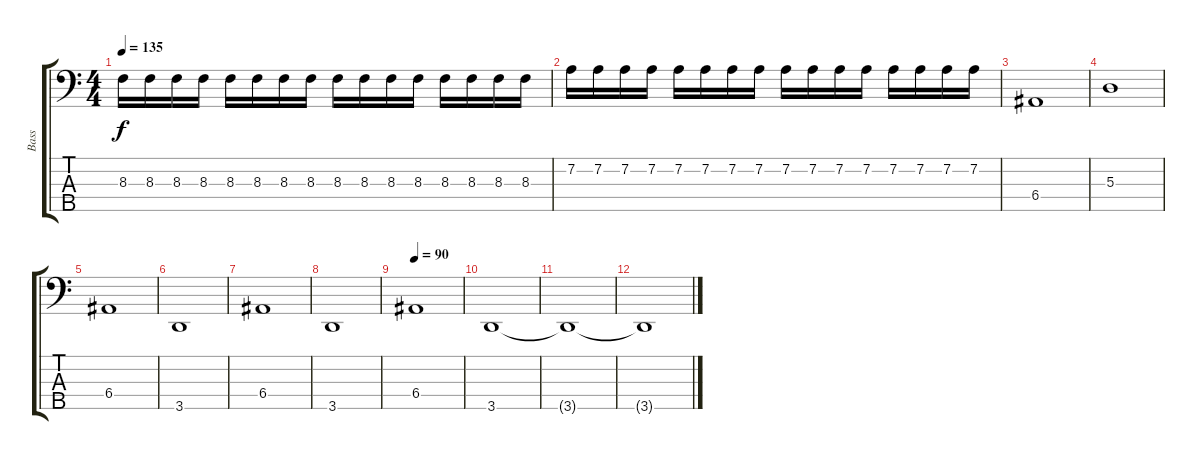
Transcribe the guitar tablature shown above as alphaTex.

\track ("Bass" "Bass") {instrument electricbassfinger}
\staff {score tabs}
\tuning (G2 D2 A1 E1 B0) {hide}
\ts (4 4)
\tempo 135
\clef f4
\ks c
8.3.16{dy f} 8.3.16 8.3.16 8.3.16 8.3.16 8.3.16 8.3.16 8.3.16 8.3.16 8.3.16 8.3.16 8.3.16 8.3.16 8.3.16 8.3.16 8.3.16 |
7.2.16 7.2.16 7.2.16 7.2.16 7.2.16 7.2.16 7.2.16 7.2.16 7.2.16 7.2.16 7.2.16 7.2.16 7.2.16 7.2.16 7.2.16 7.2.16 |
6.4.1 |
5.3.1 |
6.4.1 |
3.5.1 |
6.4.1 |
3.5.1 |
\tempo 90
6.4.1 |
3.5.1 |
3.5{t}.1 |
3.5{t}.1
